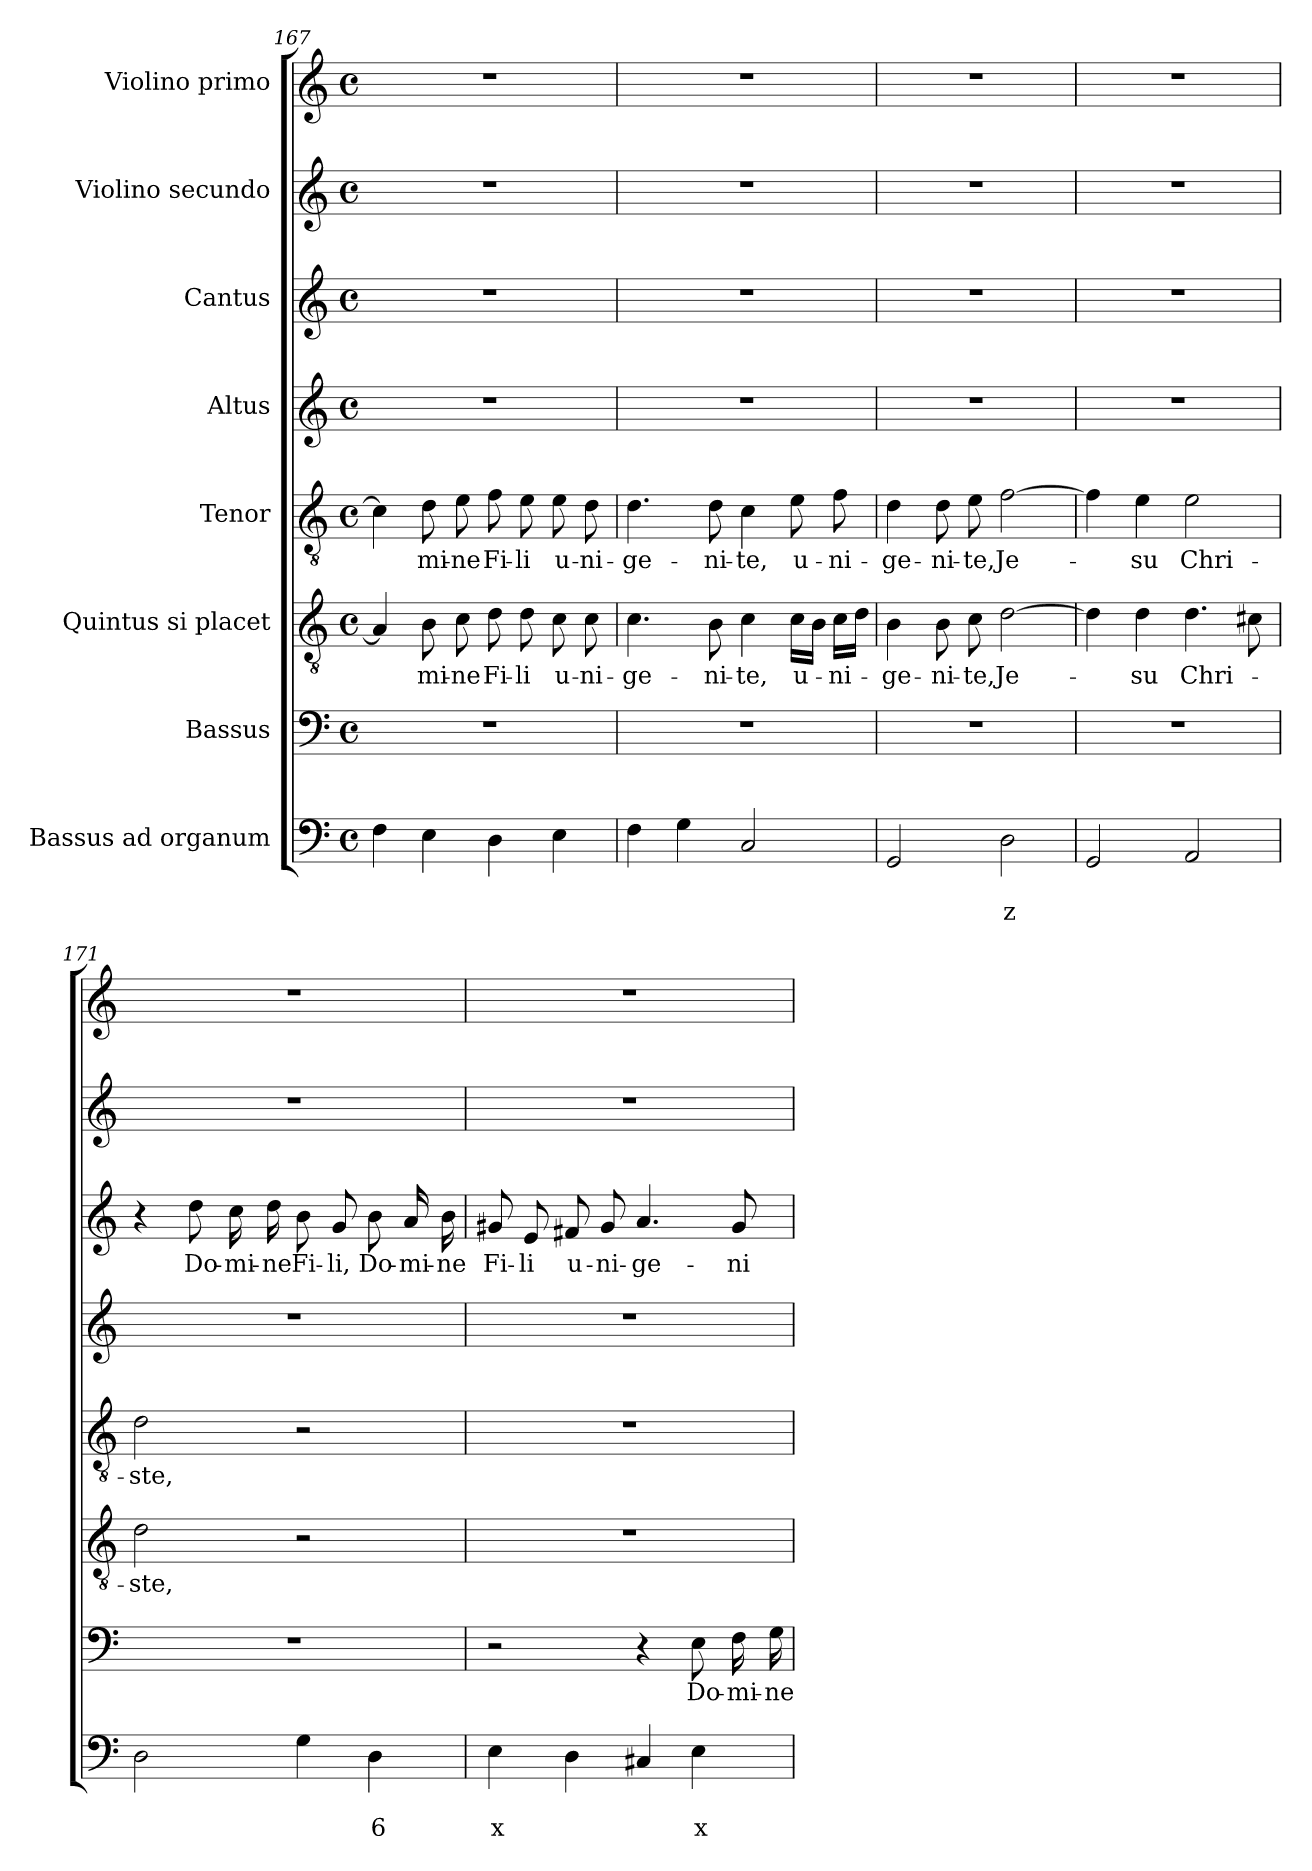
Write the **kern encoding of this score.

**kern	**text	**text	**kern	**text	**kern	**text	**kern	**text	**kern	**kern	**text	**kern	**kern
*part8	*part8	*part8	*part7	*part7	*part6	*part6	*part5	*part5	*part4	*part3	*part3	*part2	*part1
*staff8	*staff8	*staff8	*staff7	*staff7	*staff6	*staff6	*staff5	*staff5	*staff4	*staff3	*staff3	*staff2	*staff1
*I"Bassus ad organum	*	*	*I"Bassus	*	*I"Quintus si placet	*	*I"Tenor	*	*I"Altus	*I"Cantus	*	*I"Violino secundo	*I"Violino primo
*clefF4	*	*	*clefF4	*	*clefGv2	*	*clefGv2	*	*clefG2	*clefG2	*	*clefG2	*clefG2
*k[]	*	*	*k[]	*	*k[]	*	*k[]	*	*k[]	*k[]	*	*k[]	*k[]
*C:	*	*	*C:	*	*C:	*	*C:	*	*C:	*C:	*	*C:	*C:
*M4/4	*	*	*M4/4	*	*M4/4	*	*M4/4	*	*M4/4	*M4/4	*	*M4/4	*M4/4
*met(c)	*	*	*met(c)	*	*met(c)	*	*met(c)	*	*met(c)	*met(c)	*	*met(c)	*met(c)
=167	=167	=167	=167	=167	=167	=167	=167	=167	=167	=167	=167	=167	=167
4F\	.	.	1r	.	4A/]	.	4c\]	.	1r	1r	.	1r	1r
!	!	!	!	!	!	!LO:LY:b	!	!LO:LY:b	!	!	!	!	!
4E\	.	.	.	.	8B\	-mi-	8d\	-mi-	.	.	.	.	.
!	!	!	!	!	!	!LO:LY:b	!	!LO:LY:b	!	!	!	!	!
.	.	.	.	.	8c\	-ne	8e\	-ne	.	.	.	.	.
!	!	!	!	!	!	!LO:LY:b	!	!LO:LY:b	!	!	!	!	!
4D\	.	.	.	.	8d\	Fi-	8f\	Fi-	.	.	.	.	.
!	!	!	!	!	!	!LO:LY:b	!	!LO:LY:b	!	!	!	!	!
.	.	.	.	.	8d\	-li	8e\	-li	.	.	.	.	.
!	!	!	!	!	!	!LO:LY:b	!	!LO:LY:b	!	!	!	!	!
4E\	.	.	.	.	8c\	u-	8e\	u-	.	.	.	.	.
!	!	!	!	!	!	!LO:LY:b	!	!LO:LY:b	!	!	!	!	!
.	.	.	.	.	8c\	-ni-	8d\	-ni-	.	.	.	.	.
=168	=168	=168	=168	=168	=168	=168	=168	=168	=168	=168	=168	=168	=168
!	!	!	!	!	!	!LO:LY:b	!	!LO:LY:b	!	!	!	!	!
4F\	.	.	1r	.	4.c\	-ge-	4.d\	-ge-	1r	1r	.	1r	1r
4G\	.	.	.	.	.	.	.	.	.	.	.	.	.
!	!	!	!	!	!	!LO:LY:b	!	!LO:LY:b	!	!	!	!	!
.	.	.	.	.	8B\	-ni-	8d\	-ni-	.	.	.	.	.
!	!	!	!	!	!	!LO:LY:b	!	!LO:LY:b	!	!	!	!	!
2C/	.	.	.	.	4c\	-te,	4c\	-te,	.	.	.	.	.
!	!	!	!	!	!	!LO:LY:b	!	!LO:LY:b	!	!	!	!	!
.	.	.	.	.	16c\LL	u-	8e\	u-	.	.	.	.	.
.	.	.	.	.	16B\JJ	.	.	.	.	.	.	.	.
!	!	!	!	!	!	!LO:LY:b	!	!LO:LY:b	!	!	!	!	!
.	.	.	.	.	16c\LL	-ni-	8f\	-ni-	.	.	.	.	.
.	.	.	.	.	16d\JJ	.	.	.	.	.	.	.	.
=169	=169	=169	=169	=169	=169	=169	=169	=169	=169	=169	=169	=169	=169
!	!	!	!	!	!	!LO:LY:b	!	!LO:LY:b	!	!	!	!	!
2GG/	.	.	1r	.	4B\	-ge-	4d\	-ge-	1r	1r	.	1r	1r
!	!	!	!	!	!	!LO:LY:b	!	!LO:LY:b	!	!	!	!	!
.	.	.	.	.	8B\	-ni-	8d\	-ni-	.	.	.	.	.
!	!	!	!	!	!	!LO:LY:b	!	!LO:LY:b	!	!	!	!	!
.	.	.	.	.	8c\	-te,	8e\	-te,	.	.	.	.	.
!	!	!LO:LY:b	!	!	!	!LO:LY:b	!	!LO:LY:b	!	!	!	!	!
2D\	.	z	.	.	[2d\	Je-	[2f\	Je-	.	.	.	.	.
=170	=170	=170	=170	=170	=170	=170	=170	=170	=170	=170	=170	=170	=170
2GG/	.	.	1r	.	4d\]	.	4f\]	.	1r	1r	.	1r	1r
!	!	!	!	!	!	!LO:LY:b	!	!LO:LY:b	!	!	!	!	!
.	.	.	.	.	4d\	-su	4e\	-su	.	.	.	.	.
!	!	!	!	!	!	!LO:LY:b	!	!LO:LY:b	!	!	!	!	!
2AA/	.	.	.	.	4.d\	Chri-	2e\	Chri-	.	.	.	.	.
.	.	.	.	.	8c#X\	.	.	.	.	.	.	.	.
!!LO:LB:g=z
=171	=171	=171	=171	=171	=171	=171	=171	=171	=171	=171	=171	=171	=171
!	!	!	!	!	!	!LO:LY:b	!	!LO:LY:b	!	!	!	!	!
2D\	.	.	1r	.	2d\	-ste,	2d\	-ste,	1r	4r	.	1r	1r
!	!	!	!	!	!	!	!	!	!	!	!LO:LY:b	!	!
.	.	.	.	.	.	.	.	.	.	8dd\	Do-	.	.
!	!	!	!	!	!	!	!	!	!	!	!LO:LY:b	!	!
.	.	.	.	.	.	.	.	.	.	16cc\	-mi-	.	.
!	!	!	!	!	!	!	!	!	!	!	!LO:LY:b	!	!
.	.	.	.	.	.	.	.	.	.	16dd\	-ne	.	.
!	!	!	!	!	!	!	!	!	!	!	!LO:LY:b	!	!
4G\	.	.	.	.	2r	.	2r	.	.	8b\	Fi-	.	.
!	!	!	!	!	!	!	!	!	!	!	!LO:LY:b	!	!
.	.	.	.	.	.	.	.	.	.	8g/	-li,	.	.
!	!	!LO:LY:b	!	!	!	!	!	!	!	!	!LO:LY:b	!	!
4D\	.	6	.	.	.	.	.	.	.	8b\	Do-	.	.
!	!	!	!	!	!	!	!	!	!	!	!LO:LY:b	!	!
.	.	.	.	.	.	.	.	.	.	16a/	-mi-	.	.
!	!	!	!	!	!	!	!	!	!	!	!LO:LY:b	!	!
.	.	.	.	.	.	.	.	.	.	16b\	-ne	.	.
=172	=172	=172	=172	=172	=172	=172	=172	=172	=172	=172	=172	=172	=172
!	!	!LO:LY:b	!	!	!	!	!	!	!	!	!LO:LY:b	!	!
4E\	.	x	2r	.	1r	.	1r	.	1r	8g#X/	Fi-	1r	1r
!	!	!	!	!	!	!	!	!	!	!	!LO:LY:b	!	!
.	.	.	.	.	.	.	.	.	.	8e/	-li	.	.
!	!	!	!	!	!	!	!	!	!	!	!LO:LY:b	!	!
4D\	.	.	.	.	.	.	.	.	.	8f#X/	u-	.	.
!	!	!	!	!	!	!	!	!	!	!	!LO:LY:b	!	!
.	.	.	.	.	.	.	.	.	.	8g#/	-ni-	.	.
!	!	!	!	!	!	!	!	!	!	!	!LO:LY:b	!	!
4C#X/	.	.	4r	.	.	.	.	.	.	4.a/	-ge-	.	.
!	!	!LO:LY:b	!	!LO:LY:b	!	!	!	!	!	!	!	!	!
4E\	.	x	8E\	Do-	.	.	.	.	.	.	.	.	.
!	!	!	!	!LO:LY:b	!	!	!	!	!	!	!LO:LY:b	!	!
.	.	.	16F\	-mi-	.	.	.	.	.	8g#/	-ni-	.	.
!	!	!	!	!LO:LY:b	!	!	!	!	!	!	!	!	!
.	.	.	16G\	-ne	.	.	.	.	.	.	.	.	.
=	=	=	=	=	=	=	=	=	=	=	=	=	=
*-	*-	*-	*-	*-	*-	*-	*-	*-	*-	*-	*-	*-	*-
